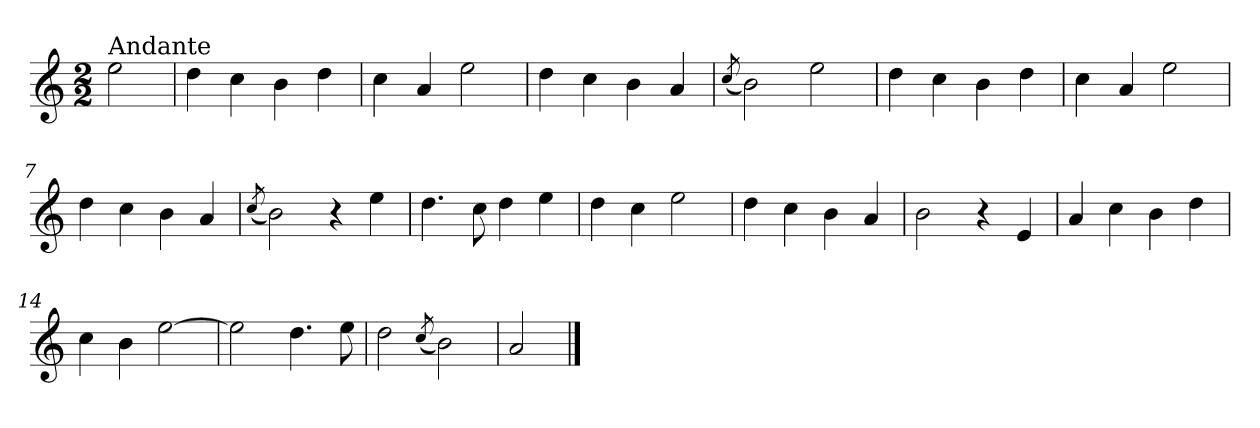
**kern
*part1
*staff1
*clefG2
*k[]
*a:
*M2/2
=
!LO:TX:a:t=Andante
2ee\
=1
4dd\
4cc\
4b\
4dd\
=2
4cc\
4a/
2ee\
=3
4dd\
4cc\
4b\
4a/
=4
(<8qcc/
2b\)
2ee\
=5
4dd\
4cc\
4b\
4dd\
!!LO:LB:g=z
=6
4cc\
4a/
2ee\
=7
4dd\
4cc\
4b\
4a/
=8
(<8qcc/
2b\)
4r
4ee\
=9
4.dd\
8cc\
4dd\
4ee\
=10
4dd\
4cc\
2ee\
=11
4dd\
4cc\
4b\
4a/
!!LO:LB:g=z
=12
2b\
4r
4e/
=13
4a/
4cc\
4b\
4dd\
=14
4cc\
4b\
[2ee\
=15
2ee\]
4.dd\
8ee\
=16
2dd\
(<8qcc/
2b\)
=17
2a/
==
*-
